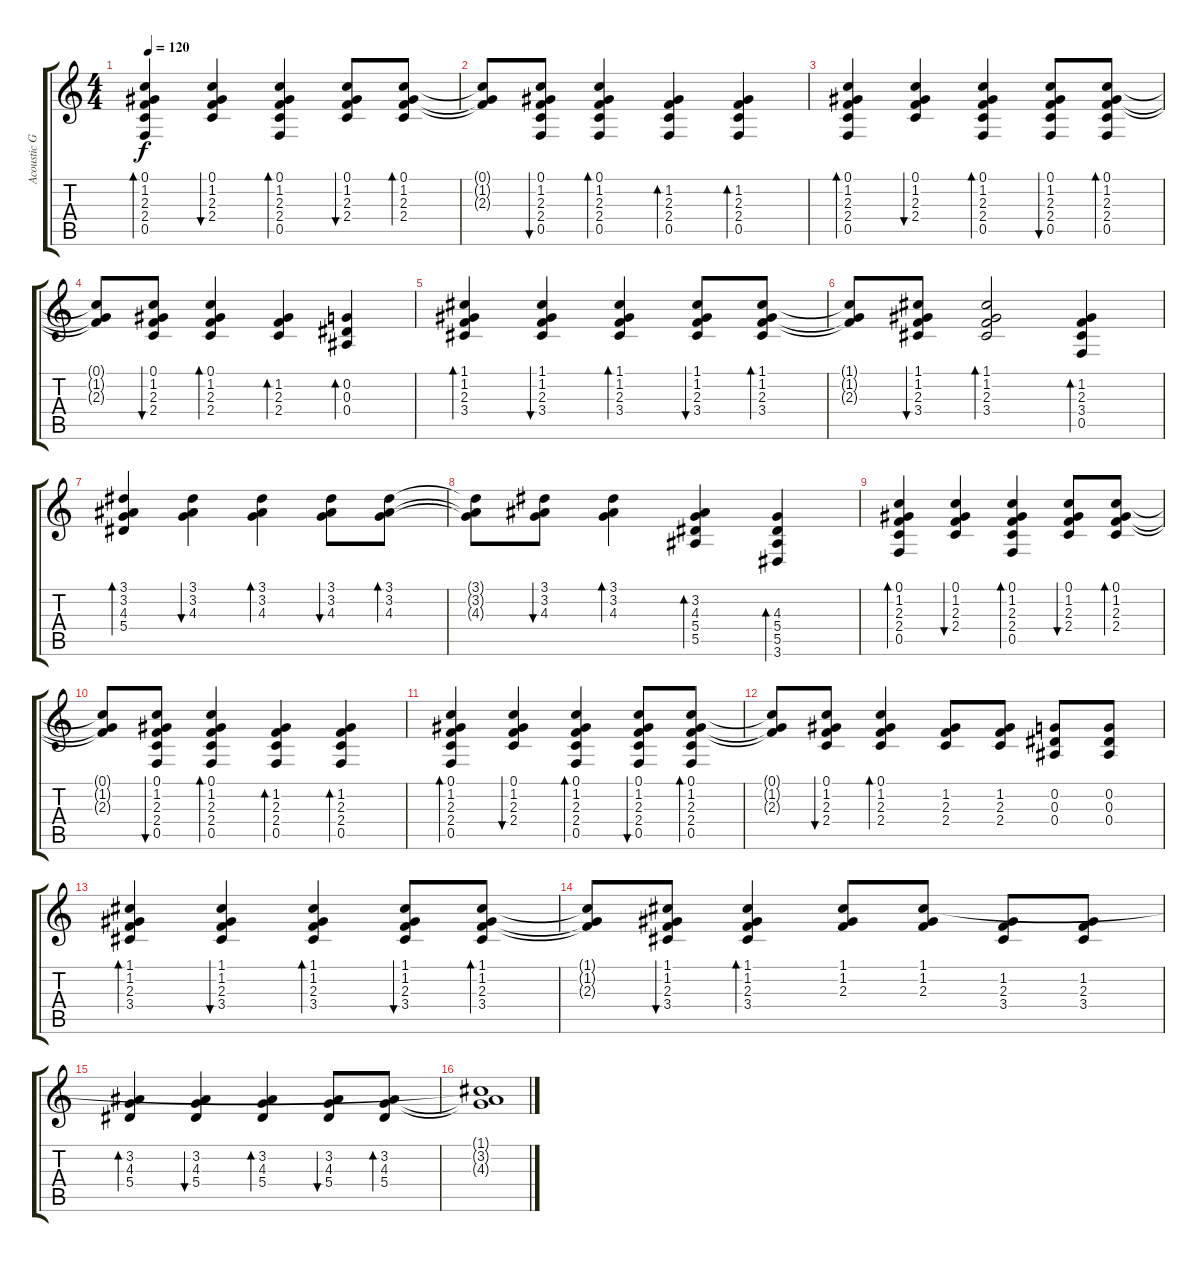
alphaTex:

\track ("Acoustic Guitar" "Acoustic G") {instrument acousticguitarsteel}
\staff {score tabs}
\tuning (C4 G3 Eb3 Bb2 F2 C2) {hide}
\ts (4 4)
\tempo 120
\clef g2
\ks c
(0.1 1.2 2.3 2.4 0.5).4{bd 60 dy f} (0.1 1.2 2.3 2.4).4{bu 60} (0.1 1.2 2.3 2.4 0.5).4{bd 60} (0.1 1.2 2.3 2.4).8{bu 60} (0.1 1.2 2.3 2.4).8{bd 60} |
(0.1{t} 1.2{t} 2.3{t}).8 (0.1 1.2 2.3 2.4 0.5).8{bu 60} (0.1 1.2 2.3 2.4 0.5).4{bd 60} (1.2 2.3 2.4 0.5).4{bd 60} (1.2 2.3 2.4 0.5).4{bd 60} |
(0.1 1.2 2.3 2.4 0.5).4{bd 60} (0.1 1.2 2.3 2.4).4{bu 60} (0.1 1.2 2.3 2.4 0.5).4{bd 60} (0.1 1.2 2.3 2.4 0.5).8{bu 60} (0.1 1.2 2.3 2.4 0.5).8{bd 60} |
(0.1{t} 1.2{t} 2.3{t}).8 (0.1 1.2 2.3 2.4).8{bu 120} (0.1 1.2 2.3 2.4).4{bd 120} (1.2 2.3 2.4).4{bd 60} (0.2 0.3 0.4).4{bd 60} |
(1.1 1.2 2.3 3.4).4{bd 120} (1.1 1.2 2.3 3.4).4{bu 120} (1.1 1.2 2.3 3.4).4{bd 60} (1.1 1.2 2.3 3.4).8{bu 60} (1.1 1.2 2.3 3.4).8{bd 60} |
(1.1{t} 1.2{t} 2.3{t}).8 (1.1 1.2 2.3 3.4).8{bu 60} (1.1 1.2 2.3 3.4).2{bd 60} (1.2 2.3 3.4 0.5).4{bd 60} |
(3.1 3.2 4.3 5.4).4{bd 120} (3.1 3.2 4.3).4{bu 60} (3.1 3.2 4.3).4{bd 60} (3.1 3.2 4.3).8{bu 60} (3.1 3.2 4.3).8{bd 60} |
(3.1{t} 3.2{t} 4.3{t}).8 (3.1 3.2 4.3).8{bu 60} (3.1 3.2 4.3).4{bd 60} (3.2 4.3 5.4 5.5).4{bd 60} (4.3 5.4 5.5 3.6).4{bd 60} |
(0.1 1.2 2.3 2.4 0.5).4{bd 60 volume 10} (0.1 1.2 2.3 2.4).4{bu 60} (0.1 1.2 2.3 2.4 0.5).4{bd 60} (0.1 1.2 2.3 2.4).8{bu 60} (0.1 1.2 2.3 2.4).8{bd 60} |
(0.1{t} 1.2{t} 2.3{t}).8 (0.1 1.2 2.3 2.4 0.5).8{bu 60} (0.1 1.2 2.3 2.4 0.5).4{bd 60} (1.2 2.3 2.4 0.5).4{bd 60} (1.2 2.3 2.4 0.5).4{bd 60} |
(0.1 1.2 2.3 2.4 0.5).4{bd 60} (0.1 1.2 2.3 2.4).4{bu 60} (0.1 1.2 2.3 2.4 0.5).4{bd 60} (0.1 1.2 2.3 2.4 0.5).8{bu 60} (0.1 1.2 2.3 2.4 0.5).8{bd 60} |
(0.1{t} 1.2{t} 2.3{t}).8 (0.1 1.2 2.3 2.4).8{bu 120} (0.1 1.2 2.3 2.4).4{bd 120} (1.2 2.3 2.4).8 (1.2 2.3 2.4).8 (0.2 0.3 0.4).8 (0.2 0.3 0.4).8 |
(1.1 1.2 2.3 3.4).4{bd 120} (1.1 1.2 2.3 3.4).4{bu 120} (1.1 1.2 2.3 3.4).4{bd 60} (1.1 1.2 2.3 3.4).8{bu 60} (1.1 1.2 2.3 3.4).8{bd 60} |
(1.1{t} 1.2{t} 2.3{t}).8 (1.1 1.2 2.3 3.4).8{bu 60} (1.1 1.2 2.3 3.4).4{bd 60} (1.1 1.2 2.3).8 (1.1 1.2 2.3).8 (1.2 2.3 3.4).8 (1.2 2.3 3.4).8 |
(3.2 4.3 5.4).4{bd 120} (3.2 4.3 5.4).4{bu 60} (3.2 4.3 5.4).4{bd 60} (3.2 4.3 5.4).8{bu 60} (3.2 4.3 5.4).8{bd 60} |
(1.1{t} 3.2{t} 4.3{t}).1
